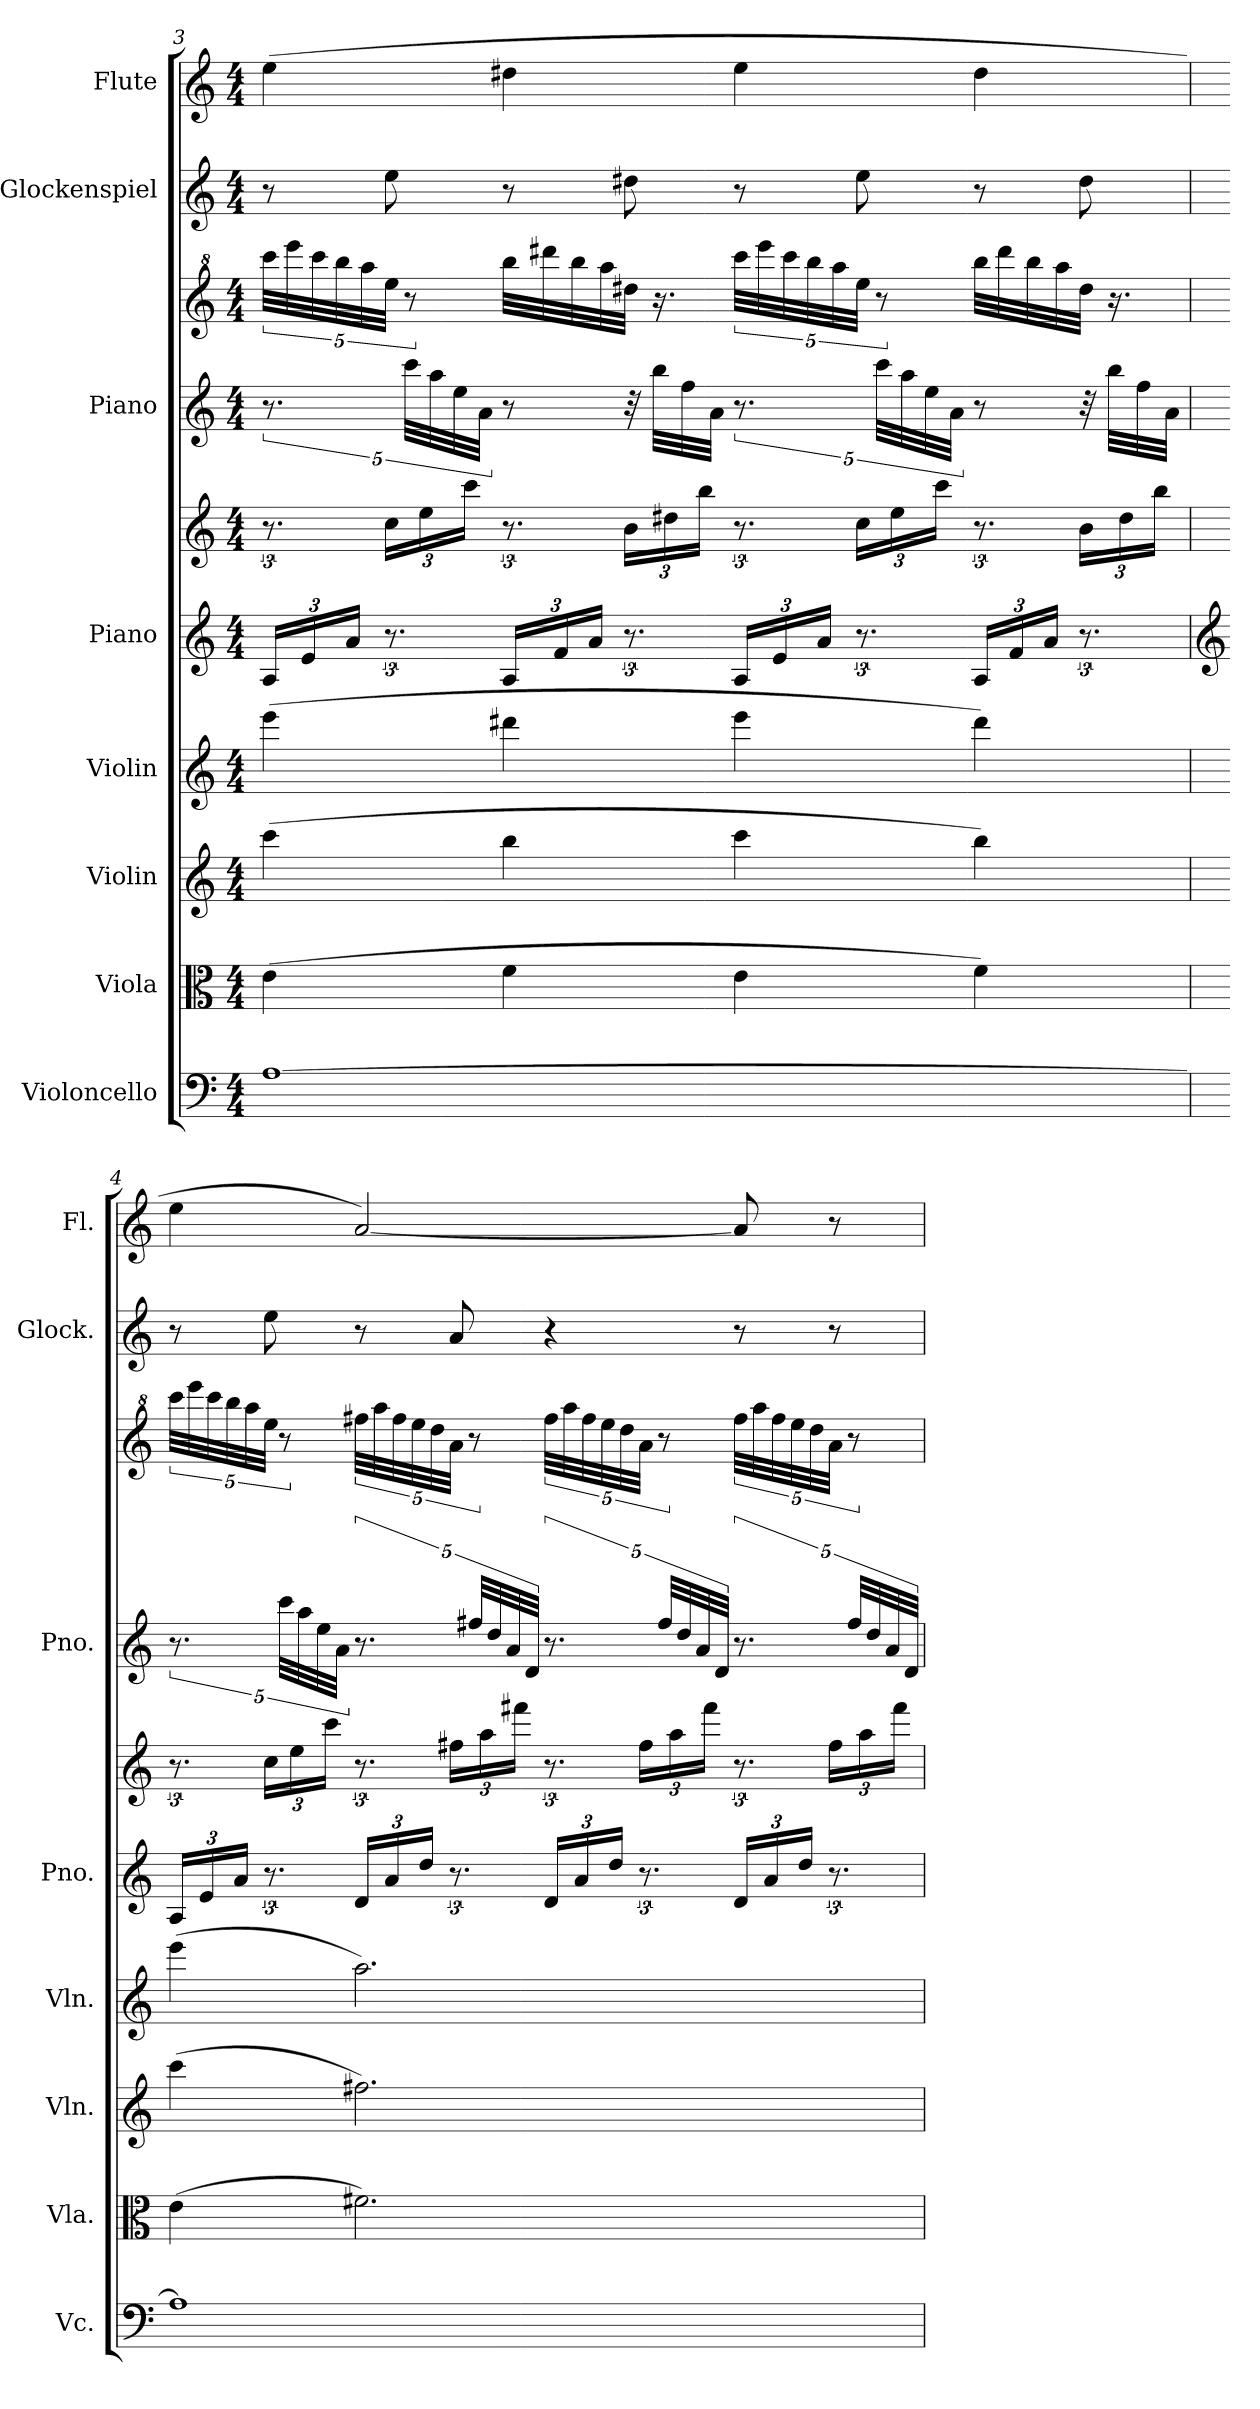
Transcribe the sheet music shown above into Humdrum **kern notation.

**kern	**kern	**kern	**kern	**kern	**kern	**kern	**kern	**kern	**kern
*part8	*part7	*part6	*part5	*part4	*part4	*part3	*part3	*part2	*part1
*staff10	*staff9	*staff8	*staff7	*staff6	*staff5	*staff4	*staff3	*staff2	*staff1
*I"Violoncello	*I"Viola	*I"Violin	*I"Violin	*I"Piano	*	*I"Piano	*	*I"Glockenspiel	*I"Flute
*I'Vc.	*I'Vla.	*I'Vln.	*I'Vln.	*I'Pno.	*	*I'Pno.	*	*I'Glock.	*I'Fl.
!!LO:PB:g=z
*clefF4	*clefC3	*clefG2	*clefG2	*clefG2	*clefG2	*clefG2	*clefG^2	*clefG2	*clefG2
*	*	*	*	*	*	*	*	*ITrd-14c-24	*
*k[]	*k[]	*k[]	*k[]	*k[]	*k[]	*k[]	*k[]	*k[]	*k[]
*M4/4	*M4/4	*M4/4	*M4/4	*M4/4	*M4/4	*M4/4	*M4/4	*M4/4	*M4/4
=3	=3	=3	=3	=3	=3	=3	=3	=3	=3
[1A	(>4e\	(>4ccc\	(>4eee\	24A/LL	12.r	10.r	40cccc\LLL	8r	(>4ee\
.	.	.	.	.	.	.	40eeee\	.	.
.	.	.	.	24e/	.	.	.	.	.
.	.	.	.	.	.	.	40cccc\	.	.
.	.	.	.	.	.	.	40bbb\	.	.
.	.	.	.	24a/JJ	.	.	.	.	.
.	.	.	.	.	.	.	40aaa\	.	.
.	.	.	.	12.r	24cc\LL	.	40eee\JJJ	8eeee\	.
.	.	.	.	.	.	40ccc\LLL	10r	.	.
.	.	.	.	.	24ee\	.	.	.	.
.	.	.	.	.	.	40aa\	.	.	.
.	.	.	.	.	.	40ee\	.	.	.
.	.	.	.	.	24ccc\JJ	.	.	.	.
.	.	.	.	.	.	40a\JJJ	.	.	.
.	4f\	4bb\	4ddd#X\	24A/LL	12.r	8r	32bbb\LLL	8r	4dd#X\
.	.	.	.	.	.	.	32dddd#X\	.	.
.	.	.	.	24f/	.	.	.	.	.
.	.	.	.	.	.	.	32bbb\	.	.
.	.	.	.	24a/JJ	.	.	.	.	.
.	.	.	.	.	.	.	32aaa\	.	.
.	.	.	.	12.r	24b\LL	32r	32ddd#X\JJJ	8dddd#X\	.
.	.	.	.	.	.	32bb\LLL	16.r	.	.
.	.	.	.	.	24dd#X\	.	.	.	.
.	.	.	.	.	.	32ff\	.	.	.
.	.	.	.	.	24bb\JJ	.	.	.	.
.	.	.	.	.	.	32a\JJJ	.	.	.
.	4e\	4ccc\	4eee\	24A/LL	12.r	10.r	40cccc\LLL	8r	4ee\
.	.	.	.	.	.	.	40eeee\	.	.
.	.	.	.	24e/	.	.	.	.	.
.	.	.	.	.	.	.	40cccc\	.	.
.	.	.	.	.	.	.	40bbb\	.	.
.	.	.	.	24a/JJ	.	.	.	.	.
.	.	.	.	.	.	.	40aaa\	.	.
.	.	.	.	12.r	24cc\LL	.	40eee\JJJ	8eeee\	.
.	.	.	.	.	.	40ccc\LLL	10r	.	.
.	.	.	.	.	24ee\	.	.	.	.
.	.	.	.	.	.	40aa\	.	.	.
.	.	.	.	.	.	40ee\	.	.	.
.	.	.	.	.	24ccc\JJ	.	.	.	.
.	.	.	.	.	.	40a\JJJ	.	.	.
.	4f\)	4bb\)	4ddd#\)	24A/LL	12.r	8r	32bbb\LLL	8r	4dd#\
.	.	.	.	.	.	.	32dddd#\	.	.
.	.	.	.	24f/	.	.	.	.	.
.	.	.	.	.	.	.	32bbb\	.	.
.	.	.	.	24a/JJ	.	.	.	.	.
.	.	.	.	.	.	.	32aaa\	.	.
.	.	.	.	12.r	24b\LL	32r	32ddd#\JJJ	8dddd#\	.
.	.	.	.	.	.	32bb\LLL	16.r	.	.
.	.	.	.	.	24dd#\	.	.	.	.
.	.	.	.	.	.	32ff\	.	.	.
.	.	.	.	.	24bb\JJ	.	.	.	.
.	.	.	.	.	.	32a\JJJ	.	.	.
!!LO:PB:g=z
=4	=4	=4	=4	=4	=4	=4	=4	=4	=4
*	*	*	*	*clefG2	*	*	*	*	*
1A]	(>4e\	(>4ccc\	(>4eee\	24A/LL	12.r	10.r	40cccc\LLL	8r	4ee\
.	.	.	.	.	.	.	40eeee\	.	.
.	.	.	.	24e/	.	.	.	.	.
.	.	.	.	.	.	.	40cccc\	.	.
.	.	.	.	.	.	.	40bbb\	.	.
.	.	.	.	24a/JJ	.	.	.	.	.
.	.	.	.	.	.	.	40aaa\	.	.
.	.	.	.	12.r	24cc\LL	.	40eee\JJJ	8eeee\	.
.	.	.	.	.	.	40ccc\LLL	10r	.	.
.	.	.	.	.	24ee\	.	.	.	.
.	.	.	.	.	.	40aa\	.	.	.
.	.	.	.	.	.	40ee\	.	.	.
.	.	.	.	.	24ccc\JJ	.	.	.	.
.	.	.	.	.	.	40a\JJJ	.	.	.
.	2.f#X\)	2.ff#X\)	2.aa\)	24d/LL	12.r	10.r	40fff#X\LLL	8r	[2a/)
.	.	.	.	.	.	.	40aaa\	.	.
.	.	.	.	24a/	.	.	.	.	.
.	.	.	.	.	.	.	40fff#\	.	.
.	.	.	.	.	.	.	40eee\	.	.
.	.	.	.	24dd/JJ	.	.	.	.	.
.	.	.	.	.	.	.	40ddd\	.	.
.	.	.	.	12.r	24ff#X\LL	.	40aa\JJJ	8aaa/	.
.	.	.	.	.	.	40ff#X/LLL	10r	.	.
.	.	.	.	.	24aa\	.	.	.	.
.	.	.	.	.	.	40dd/	.	.	.
.	.	.	.	.	.	40a/	.	.	.
.	.	.	.	.	24fff#X\JJ	.	.	.	.
.	.	.	.	.	.	40d/JJJ	.	.	.
.	.	.	.	24d/LL	12.r	10.r	40fff#\LLL	4r	.
.	.	.	.	.	.	.	40aaa\	.	.
.	.	.	.	24a/	.	.	.	.	.
.	.	.	.	.	.	.	40fff#\	.	.
.	.	.	.	.	.	.	40eee\	.	.
.	.	.	.	24dd/JJ	.	.	.	.	.
.	.	.	.	.	.	.	40ddd\	.	.
.	.	.	.	12.r	24ff#\LL	.	40aa\JJJ	.	.
.	.	.	.	.	.	40ff#/LLL	10r	.	.
.	.	.	.	.	24aa\	.	.	.	.
.	.	.	.	.	.	40dd/	.	.	.
.	.	.	.	.	.	40a/	.	.	.
.	.	.	.	.	24fff#\JJ	.	.	.	.
.	.	.	.	.	.	40d/JJJ	.	.	.
.	.	.	.	24d/LL	12.r	10.r	40fff#\LLL	8r	8a/]
.	.	.	.	.	.	.	40aaa\	.	.
.	.	.	.	24a/	.	.	.	.	.
.	.	.	.	.	.	.	40fff#\	.	.
.	.	.	.	.	.	.	40eee\	.	.
.	.	.	.	24dd/JJ	.	.	.	.	.
.	.	.	.	.	.	.	40ddd\	.	.
.	.	.	.	12.r	24ff#\LL	.	40aa\JJJ	8r	8r
.	.	.	.	.	.	40ff#/LLL	10r	.	.
.	.	.	.	.	24aa\	.	.	.	.
.	.	.	.	.	.	40dd/	.	.	.
.	.	.	.	.	.	40a/	.	.	.
.	.	.	.	.	24fff#\JJ	.	.	.	.
.	.	.	.	.	.	40d/JJJ	.	.	.
=	=	=	=	=	=	=	=	=	=
*-	*-	*-	*-	*-	*-	*-	*-	*-	*-
